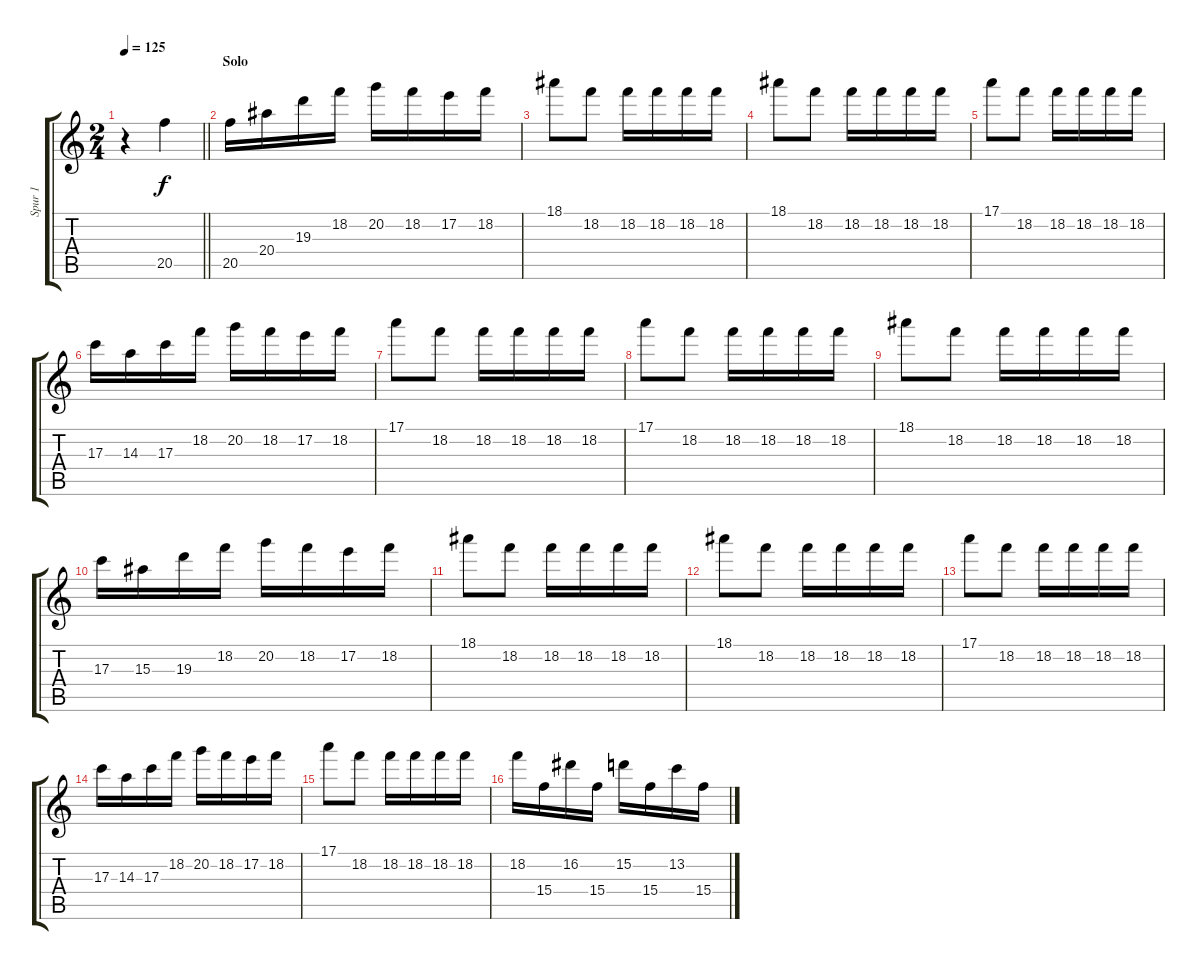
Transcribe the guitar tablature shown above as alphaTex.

\track ("Spur 1" "Spur 1") {instrument acousticguitarsteel}
\staff {score tabs}
\tuning (E4 B3 G3 D3 A2 E2) {hide}
\ts (2 4)
\tempo 125
\clef g2
\barLineRight lightlight
\ks c
r.4{dy f} 20.5.4 |
\section ("" "Solo")
20.5.16 20.4.16 19.3.16 18.2.16 20.2.16 18.2.16 17.2.16 18.2.16 |
18.1.8 18.2.8 18.2.16 18.2.16 18.2.16 18.2.16 |
18.1.8 18.2.8 18.2.16 18.2.16 18.2.16 18.2.16 |
17.1.8 18.2.8 18.2.16 18.2.16 18.2.16 18.2.16 |
17.3.16 14.3.16 17.3.16 18.2.16 20.2.16 18.2.16 17.2.16 18.2.16 |
17.1.8 18.2.8 18.2.16 18.2.16 18.2.16 18.2.16 |
17.1.8 18.2.8 18.2.16 18.2.16 18.2.16 18.2.16 |
18.1.8 18.2.8 18.2.16 18.2.16 18.2.16 18.2.16 |
17.3.16 15.3.16 19.3.16 18.2.16 20.2.16 18.2.16 17.2.16 18.2.16 |
18.1.8 18.2.8 18.2.16 18.2.16 18.2.16 18.2.16 |
18.1.8 18.2.8 18.2.16 18.2.16 18.2.16 18.2.16 |
17.1.8 18.2.8 18.2.16 18.2.16 18.2.16 18.2.16 |
17.3.16 14.3.16 17.3.16 18.2.16 20.2.16 18.2.16 17.2.16 18.2.16 |
17.1.8 18.2.8 18.2.16 18.2.16 18.2.16 18.2.16 |
18.2.16 15.4.16 16.2.16 15.4.16 15.2.16 15.4.16 13.2.16 15.4.16
